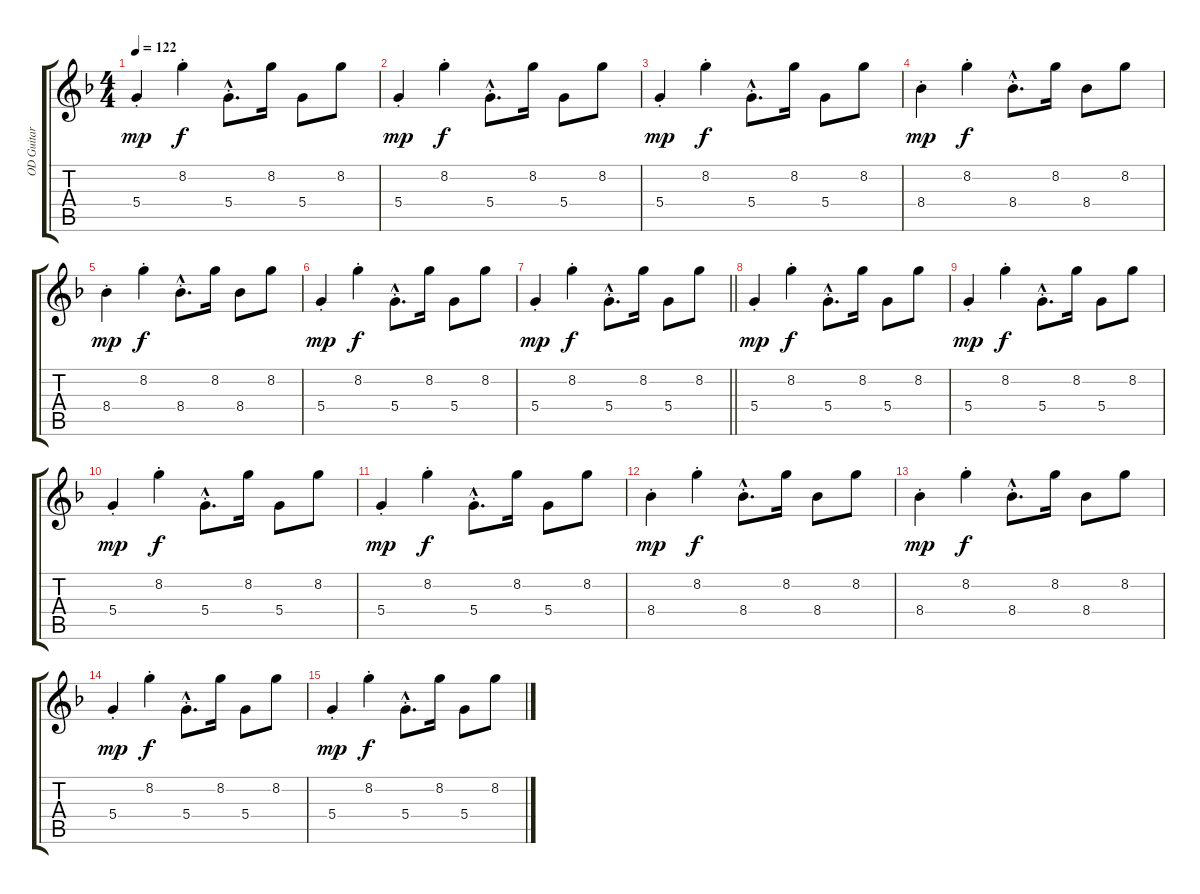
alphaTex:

\track ("OD Guitar" "OD Guitar") {instrument overdrivenguitar}
\staff {score tabs}
\tuning (E4 B3 G3 D3 A2 E2) {hide}
\ts (4 4)
\tempo 122
\clef g2
\ks f
5.4{st}.4{dy mp} 8.2{st}.4{dy f} 5.4{hac st}.8{d} 8.2.16 5.4.8 8.2.8 |
5.4{st}.4{dy mp} 8.2{st}.4{dy f} 5.4{hac st}.8{d} 8.2.16 5.4.8 8.2.8 |
5.4{st}.4{dy mp} 8.2{st}.4{dy f} 5.4{hac st}.8{d} 8.2.16 5.4.8 8.2.8 |
8.4{st}.4{dy mp} 8.2{st}.4{dy f} 8.4{hac st}.8{d} 8.2.16 8.4.8 8.2.8 |
8.4{st}.4{dy mp} 8.2{st}.4{dy f} 8.4{hac st}.8{d} 8.2.16 8.4.8 8.2.8 |
5.4{st}.4{dy mp} 8.2{st}.4{dy f} 5.4{hac st}.8{d} 8.2.16 5.4.8 8.2.8 |
\barLineRight lightlight
5.4{st}.4{dy mp} 8.2{st}.4{dy f} 5.4{hac st}.8{d} 8.2.16 5.4.8 8.2.8 |
5.4{st}.4{dy mp} 8.2{st}.4{dy f} 5.4{hac st}.8{d} 8.2.16 5.4.8 8.2.8 |
5.4{st}.4{dy mp} 8.2{st}.4{dy f} 5.4{hac st}.8{d} 8.2.16 5.4.8 8.2.8 |
5.4{st}.4{dy mp} 8.2{st}.4{dy f} 5.4{hac st}.8{d} 8.2.16 5.4.8 8.2.8 |
5.4{st}.4{dy mp} 8.2{st}.4{dy f} 5.4{hac st}.8{d} 8.2.16 5.4.8 8.2.8 |
8.4{st}.4{dy mp} 8.2{st}.4{dy f} 8.4{hac st}.8{d} 8.2.16 8.4.8 8.2.8 |
8.4{st}.4{dy mp} 8.2{st}.4{dy f} 8.4{hac st}.8{d} 8.2.16 8.4.8 8.2.8 |
5.4{st}.4{dy mp} 8.2{st}.4{dy f} 5.4{hac st}.8{d} 8.2.16 5.4.8 8.2.8 |
5.4{st}.4{dy mp} 8.2{st}.4{dy f} 5.4{hac st}.8{d} 8.2.16 5.4.8 8.2.8
